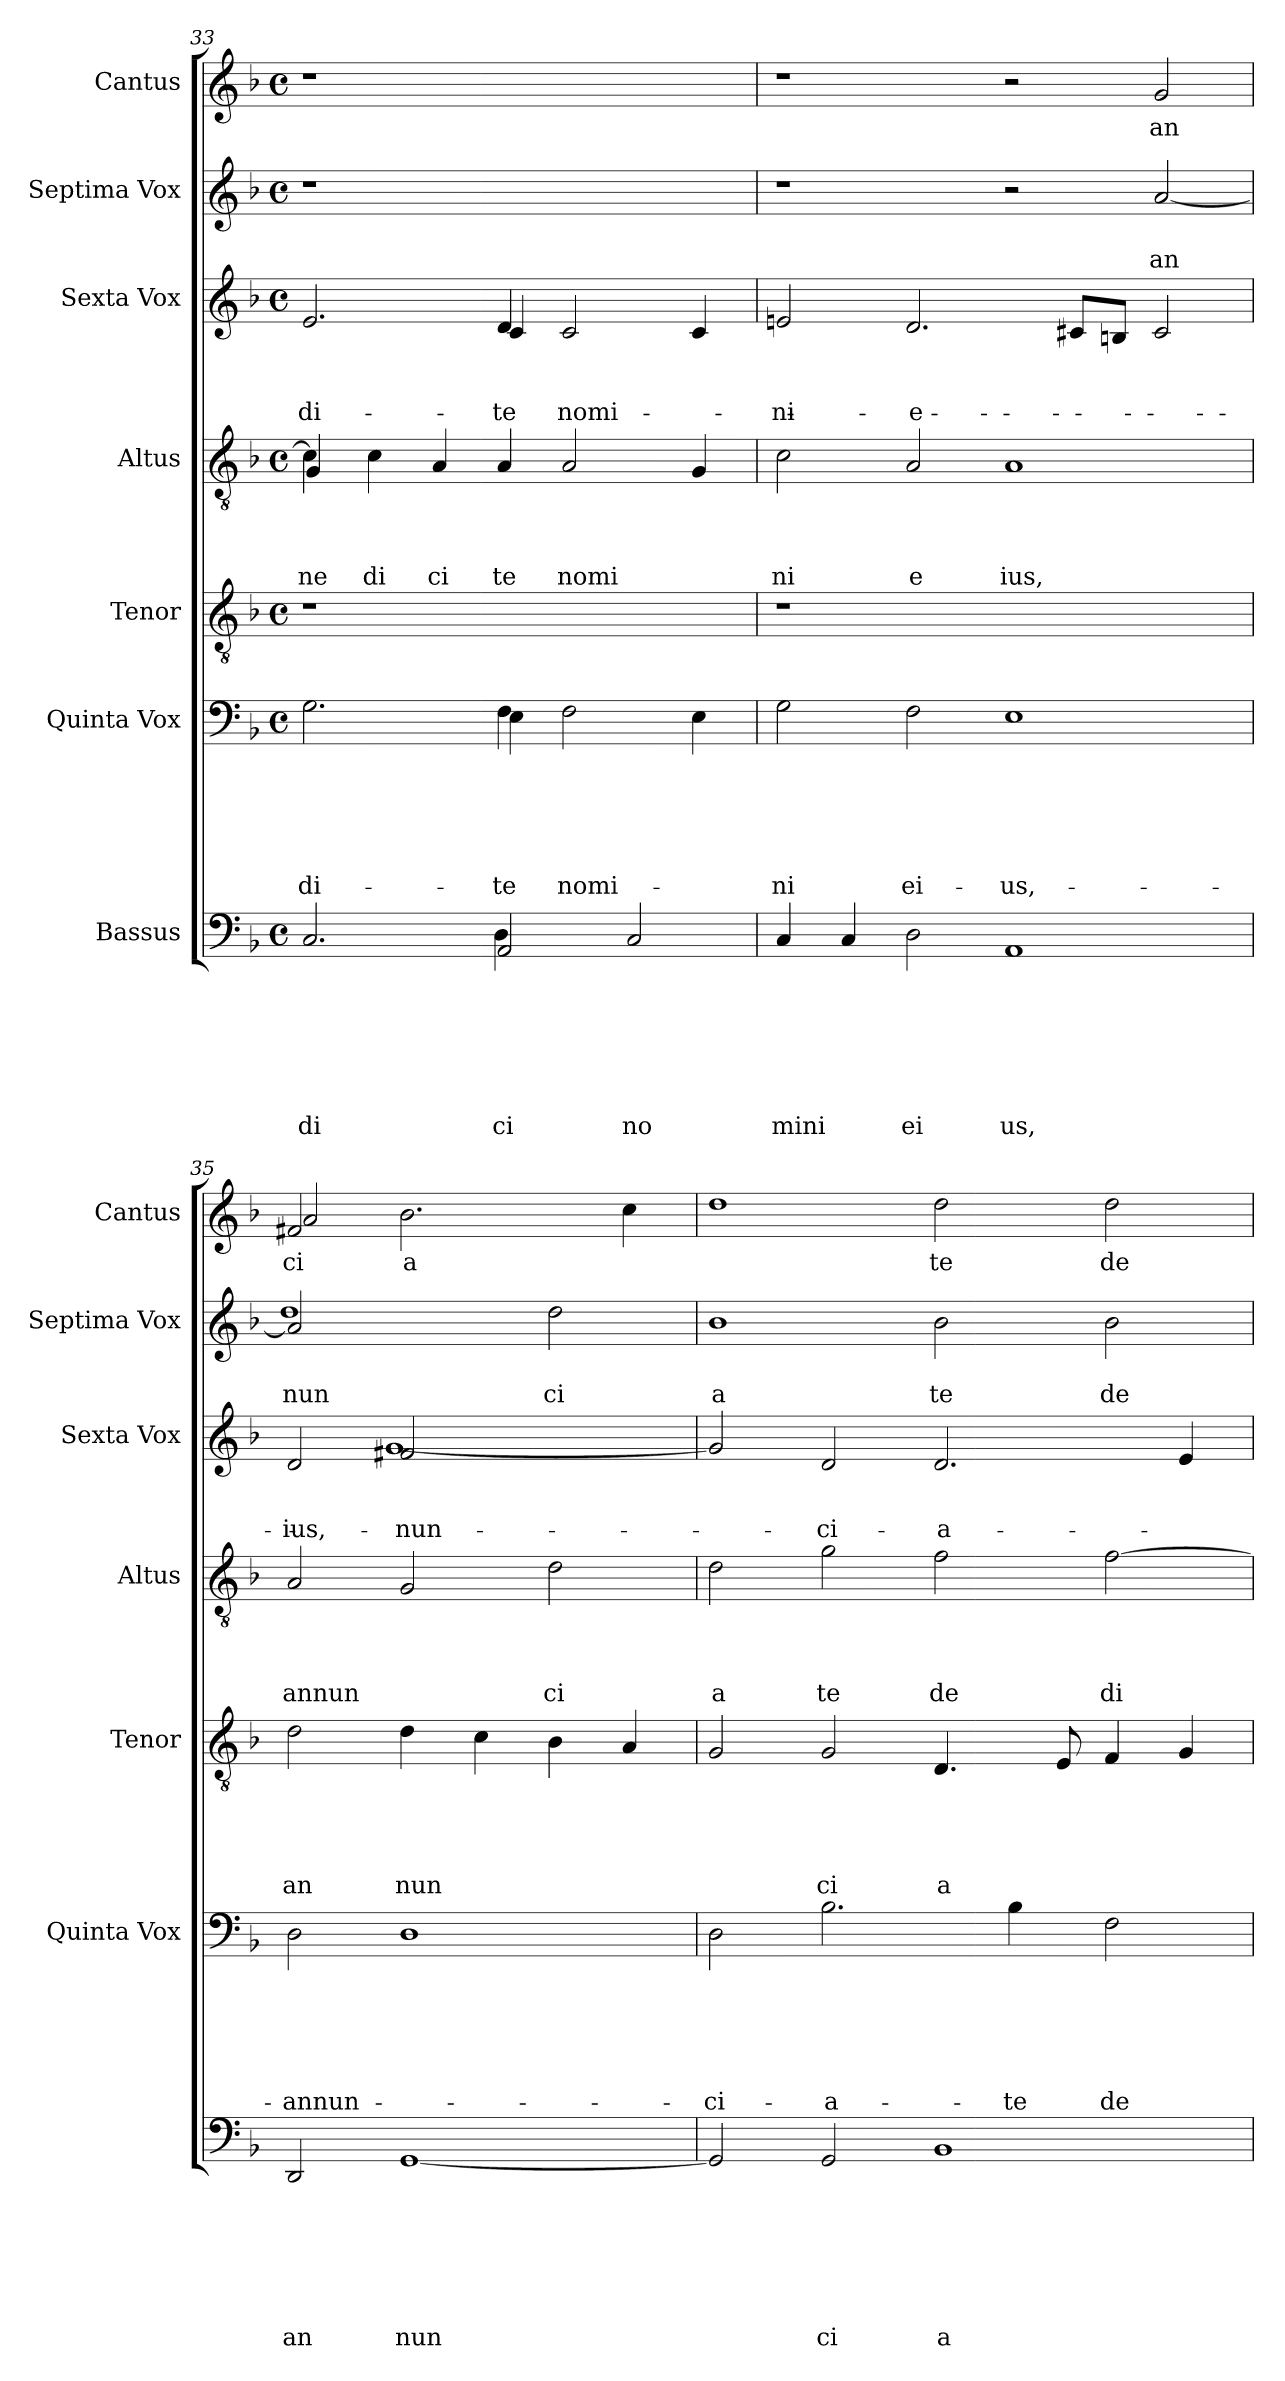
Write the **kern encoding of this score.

**kern	**text	**text	**text	**text	**text	**text	**text	**kern	**text	**text	**text	**text	**text	**text	**kern	**text	**text	**text	**text	**text	**kern	**text	**text	**text	**text	**kern	**text	**text	**text	**kern	**text	**text	**kern	**text
*part7	*part7	*part7	*part7	*part7	*part7	*part7	*part7	*part6	*part6	*part6	*part6	*part6	*part6	*part6	*part5	*part5	*part5	*part5	*part5	*part5	*part4	*part4	*part4	*part4	*part4	*part3	*part3	*part3	*part3	*part2	*part2	*part2	*part1	*part1
*staff7	*staff7	*staff7	*staff7	*staff7	*staff7	*staff7	*staff7	*staff6	*staff6	*staff6	*staff6	*staff6	*staff6	*staff6	*staff5	*staff5	*staff5	*staff5	*staff5	*staff5	*staff4	*staff4	*staff4	*staff4	*staff4	*staff3	*staff3	*staff3	*staff3	*staff2	*staff2	*staff2	*staff1	*staff1
*I"Bassus	*	*	*	*	*	*	*	*I"Quinta Vox	*	*	*	*	*	*	*I"Tenor	*	*	*	*	*	*I"Altus	*	*	*	*	*I"Sexta Vox	*	*	*	*I"Septima Vox	*	*	*I"Cantus	*
*	*	*	*	*	*	*	*	*I'Quinta Vox	*	*	*	*	*	*	*I'Tenor	*	*	*	*	*	*I'Altus	*	*	*	*	*I'Sexta Vox	*	*	*	*I'Septima Vox	*	*	*I'Cantus	*
*clefF4	*	*	*	*	*	*	*	*clefF4	*	*	*	*	*	*	*clefGv2	*	*	*	*	*	*clefGv2	*	*	*	*	*clefG2	*	*	*	*clefG2	*	*	*clefG2	*
*k[b-]	*	*	*	*	*	*	*	*k[b-]	*	*	*	*	*	*	*k[b-]	*	*	*	*	*	*k[b-]	*	*	*	*	*k[b-]	*	*	*	*k[b-]	*	*	*k[b-]	*
*F:	*	*	*	*	*	*	*	*F:	*	*	*	*	*	*	*F:	*	*	*	*	*	*F:	*	*	*	*	*F:	*	*	*	*F:	*	*	*F:	*
*M4/4	*	*	*	*	*	*	*	*M4/4	*	*	*	*	*	*	*M4/4	*	*	*	*	*	*M4/4	*	*	*	*	*M4/4	*	*	*	*M4/4	*	*	*M4/4	*
*met(c)	*	*	*	*	*	*	*	*met(c)	*	*	*	*	*	*	*met(c)	*	*	*	*	*	*met(c)	*	*	*	*	*met(c)	*	*	*	*met(c)	*	*	*met(c)	*
=33	=33	=33	=33	=33	=33	=33	=33	=33	=33	=33	=33	=33	=33	=33	=33	=33	=33	=33	=33	=33	=33	=33	=33	=33	=33	=33	=33	=33	=33	=33	=33	=33	=33	=33
!	!	!	!	!	!	!	!LO:LY:b	!	!	!	!	!	!	!LO:LY:b	!	!	!	!	!	!	!	!	!	!	!LO:LY:b	!	!	!	!LO:LY:b	!	!	!	!	!
*^	*	*	*	*	*	*	*	*^	*	*	*	*	*	*	*	*	*	*	*	*	*^	*	*	*	*	*^	*	*	*	*	*	*	*	*
2.C/	2.ryy	.	.	.	.	.	.	di	2.G\	2.ryy	.	.	.	.	.	di-	1r	.	.	.	.	.	4c\]	4G/	.	.	.	ne	2.e/	2.ryy	.	.	di-	1r	.	.	1r	.
!	!	!	!	!	!	!	!	!	!	!	!	!	!	!	!	!	!	!	!	!	!	!	!	!	!	!	!	!LO:LY:b	!	!	!	!	!	!	!	!	!	!
.	.	.	.	.	.	.	.	.	.	.	.	.	.	.	.	.	.	.	.	.	.	.	4c\	1.ryy	.	.	.	di	.	.	.	.	.	.	.	.	.	.
!	!	!	!	!	!	!	!	!	!	!	!	!	!	!	!	!	!	!	!	!	!	!	!	!	!	!	!	!LO:LY:b	!	!	!	!	!	!	!	!	!	!
.	.	.	.	.	.	.	.	.	.	.	.	.	.	.	.	.	.	.	.	.	.	.	4A/	.	.	.	.	ci	.	.	.	.	.	.	.	.	.	.
!	!	!	!	!	!	!	!	!LO:LY:b	!	!	!	!	!	!	!	!	!	!	!	!	!	!	!	!	!	!	!	!	!	!	!	!	!	!	!	!	!	!
!	!	!	!	!	!	!	!	!LO:LY:b	!	!	!	!	!	!	!	!LO:LY:b	!	!	!	!	!	!	!	!	!	!	!	!	!	!	!	!	!	!	!	!	!	!
!	!	!	!	!	!	!	!	!	!	!	!	!	!	!	!	!LO:LY:b	!	!	!	!	!	!	!	!	!	!	!	!LO:LY:b	!	!	!	!	!LO:LY:b	!	!	!	!	!
!	!	!	!	!	!	!	!	!	!	!	!	!	!	!	!	!	!	!	!	!	!	!	!	!	!	!	!	!	!	!	!	!	!LO:LY:b	!	!	!	!	!
2AA/	4D\	.	.	.	.	.	.	ci	4F\	4E\	.	.	.	.	.	-te	.	.	.	.	.	.	4A/	.	.	.	.	te	4d/	4c/	.	.	-te	.	.	.	.	.
!	!	!	!	!	!	!	!	!	!	!	!	!	!	!	!	!LO:LY:b	!	!	!	!	!	!	!	!	!	!	!	!LO:LY:b	!	!	!	!	!LO:LY:b	!	!	!	!	!
.	2.ryy	.	.	.	.	.	.	.	2.ryy	2F\	.	.	.	.	.	nomi-	2.ryy	.	.	.	.	.	2A/	.	.	.	.	nomi	2.ryy	2c/	.	.	nomi-	2.ryy	.	.	2.ryy	.
!	!	!	!	!	!	!	!	!LO:LY:b	!	!	!	!	!	!	!	!	!	!	!	!	!	!	!	!	!	!	!	!	!	!	!	!	!	!	!	!	!	!
2C/	.	.	.	.	.	.	.	no	.	.	.	.	.	.	.	.	.	.	.	.	.	.	.	.	.	.	.	.	.	.	.	.	.	.	.	.	.	.
.	.	.	.	.	.	.	.	.	.	4E\	.	.	.	.	.	.	.	.	.	.	.	.	4G/	.	.	.	.	.	.	4c/	.	.	.	.	.	.	.	.
*v	*v	*	*	*	*	*	*	*	*	*	*	*	*	*	*	*	*	*	*	*	*	*	*v	*v	*	*	*	*	*	*	*	*	*	*	*	*	*	*
=34	=34	=34	=34	=34	=34	=34	=34	=34	=34	=34	=34	=34	=34	=34	=34	=34	=34	=34	=34	=34	=34	=34	=34	=34	=34	=34	=34	=34	=34	=34	=34	=34	=34	=34	=34	=34
!	!	!	!	!	!	!	!LO:LY:b	!	!	!	!	!	!	!	!LO:LY:b	!	!	!	!	!	!	!	!	!	!	!LO:LY:b	!	!	!	!	!LO:LY:b	!	!	!	!	!
*	*	*	*	*	*	*	*	*v	*v	*	*	*	*	*	*	*	*	*	*	*	*	*	*	*	*	*	*v	*v	*	*	*	*	*	*	*	*
4C/	.	.	.	.	.	.	mini	2G\	.	.	.	.	.	-ni	1r	.	.	.	.	.	2c\	.	.	.	ni	2en/	.	.	-ni	1r	.	.	1r	.
4C/	.	.	.	.	.	.	.	.	.	.	.	.	.	.	.	.	.	.	.	.	.	.	.	.	.	.	.	.	.	.	.	.	.	.
!	!	!	!	!	!	!	!LO:LY:b	!	!	!	!	!	!	!LO:LY:b	!	!	!	!	!	!	!	!	!	!	!LO:LY:b	!	!	!	!LO:LY:b	!	!	!	!	!
2D\	.	.	.	.	.	.	ei	2F\	.	.	.	.	.	ei-	.	.	.	.	.	.	2A/	.	.	.	e	2.d/	.	.	e-	.	.	.	.	.
!	!	!	!	!	!	!	!LO:LY:b	!	!	!	!	!	!	!LO:LY:b	!	!	!	!	!	!	!	!	!	!	!LO:LY:b	!	!	!	!	!	!	!	!	!
1AA	.	.	.	.	.	.	us,	1E	.	.	.	.	.	-us,-	1ryy	.	.	.	.	.	1A	.	.	.	ius,	.	.	.	.	2r	.	.	2r	.
.	.	.	.	.	.	.	.	.	.	.	.	.	.	.	.	.	.	.	.	.	.	.	.	.	.	8c#/L	.	.	.	.	.	.	.	.
.	.	.	.	.	.	.	.	.	.	.	.	.	.	.	.	.	.	.	.	.	.	.	.	.	.	8B/J	.	.	.	.	.	.	.	.
!	!	!	!	!	!	!	!	!	!	!	!	!	!	!	!	!	!	!	!	!	!	!	!	!	!	!	!	!	!	!	!	!LO:LY:b	!	!LO:LY:b
.	.	.	.	.	.	.	.	.	.	.	.	.	.	.	.	.	.	.	.	.	.	.	.	.	.	2c#/	.	.	.	[<2a/	.	an	2g/	an
=35	=35	=35	=35	=35	=35	=35	=35	=35	=35	=35	=35	=35	=35	=35	=35	=35	=35	=35	=35	=35	=35	=35	=35	=35	=35	=35	=35	=35	=35	=35	=35	=35	=35	=35
!	!	!	!	!	!	!	!LO:LY:b	!	!	!	!	!	!	!LO:LY:b	!	!	!	!	!	!LO:LY:b	!	!	!	!	!LO:LY:b	!	!	!	!LO:LY:b	!	!	!LO:LY:b	!	!LO:LY:b
*	*	*	*	*	*	*	*	*	*	*	*	*	*	*	*	*	*	*	*	*	*	*	*	*	*	*^	*	*	*	*^	*	*	*^	*
!	!	!	!	!	!	!	!	!	!	!	!	!	!	!	!	!	!	!	!	!	!	!	!	!	!	!	!	!	!	!	!	!	!	!	!	!	!LO:LY:b
2DD/	.	.	.	.	.	.	an	2D\	.	.	.	.	.	-annun-	2d\	.	.	.	.	an	2A/	.	.	.	annun	2d/	2ryy	.	.	-ius,	2a/]	1dd	.	nun	2f#X/	2a/	ci
!	!	!	!	!	!	!	!LO:LY:b	!	!	!	!	!	!	!	!	!	!	!	!	!LO:LY:b	!	!	!	!	!	!	!	!	!	!LO:LY:b	!	!	!	!	!	!	!
!	!	!	!	!	!	!	!	!	!	!	!	!	!	!	!	!	!	!	!	!	!	!	!	!	!	!	!	!	!	!LO:LY:b	!	!	!	!	!	!	!LO:LY:b
[<1GG	.	.	.	.	.	.	nun	1D	.	.	.	.	.	.	4d\	.	.	.	.	nun	2G/	.	.	.	.	2f#X/	[<1g	.	.	-nun-	1ryy	.	.	.	1ryy	2.b-\	a
.	.	.	.	.	.	.	.	.	.	.	.	.	.	.	4c\	.	.	.	.	.	.	.	.	.	.	.	.	.	.	.	.	.	.	.	.	.	.
!	!	!	!	!	!	!	!	!	!	!	!	!	!	!	!	!	!	!	!	!	!	!	!	!	!LO:LY:b	!	!	!	!	!	!	!	!	!LO:LY:b	!	!	!
.	.	.	.	.	.	.	.	.	.	.	.	.	.	.	4B-\	.	.	.	.	.	2d\	.	.	.	ci	2ryy	.	.	.	.	.	2dd\	.	ci	.	.	.
.	.	.	.	.	.	.	.	.	.	.	.	.	.	.	4A/	.	.	.	.	.	.	.	.	.	.	.	.	.	.	.	.	.	.	.	.	4cc\	.
*	*	*	*	*	*	*	*	*	*	*	*	*	*	*	*	*	*	*	*	*	*	*	*	*	*	*v	*v	*	*	*	*	*	*	*	*	*	*
*	*	*	*	*	*	*	*	*	*	*	*	*	*	*	*	*	*	*	*	*	*	*	*	*	*	*	*	*	*	*v	*v	*	*	*	*	*
=36	=36	=36	=36	=36	=36	=36	=36	=36	=36	=36	=36	=36	=36	=36	=36	=36	=36	=36	=36	=36	=36	=36	=36	=36	=36	=36	=36	=36	=36	=36	=36	=36	=36	=36	=36
!	!	!	!	!	!	!	!	!	!	!	!	!	!	!LO:LY:b	!	!	!	!	!	!	!	!	!	!	!LO:LY:b	!	!	!	!	!	!	!LO:LY:b	!	!	!
*	*	*	*	*	*	*	*	*	*	*	*	*	*	*	*	*	*	*	*	*	*	*	*	*	*	*	*	*	*	*	*	*	*v	*v	*
2GG/]	.	.	.	.	.	.	.	2D\	.	.	.	.	.	-ci-	2G/	.	.	.	.	.	2d\	.	.	.	a	2g/]	.	.	.	1b-	.	a	1dd	.
!	!	!	!	!	!	!	!LO:LY:b	!	!	!	!	!	!	!LO:LY:b	!	!	!	!	!	!LO:LY:b	!	!	!	!	!LO:LY:b	!	!	!	!LO:LY:b	!	!	!	!	!
2GG/	.	.	.	.	.	.	ci	2.B-\	.	.	.	.	.	-a-	2G/	.	.	.	.	ci	2g\	.	.	.	te	2d/	.	.	-ci-	.	.	.	.	.
!	!	!	!	!	!	!	!LO:LY:b	!	!	!	!	!	!	!	!	!	!	!	!	!LO:LY:b	!	!	!	!	!LO:LY:b	!	!	!	!LO:LY:b	!	!	!LO:LY:b	!	!LO:LY:b
1BB-	.	.	.	.	.	.	a	.	.	.	.	.	.	.	4.D/	.	.	.	.	a	2f\	.	.	.	de	2.d/	.	.	-a-	2b-\	.	te	2dd\	te
!	!	!	!	!	!	!	!	!	!	!	!	!	!	!LO:LY:b	!	!	!	!	!	!	!	!	!	!	!	!	!	!	!	!	!	!	!	!
.	.	.	.	.	.	.	.	4B-\	.	.	.	.	.	-te	.	.	.	.	.	.	.	.	.	.	.	.	.	.	.	.	.	.	.	.
.	.	.	.	.	.	.	.	.	.	.	.	.	.	.	8E/	.	.	.	.	.	.	.	.	.	.	.	.	.	.	.	.	.	.	.
!	!	!	!	!	!	!	!	!	!	!	!	!	!	!LO:LY:b	!	!	!	!	!	!	!	!	!	!	!LO:LY:b	!	!	!	!	!	!	!LO:LY:b	!	!LO:LY:b
.	.	.	.	.	.	.	.	2F\	.	.	.	.	.	de	4F/	.	.	.	.	.	[>2f\	.	.	.	di	.	.	.	.	2b-\	.	de	2dd\	de
.	.	.	.	.	.	.	.	.	.	.	.	.	.	.	4G/	.	.	.	.	.	.	.	.	.	.	4e/	.	.	.	.	.	.	.	.
=	=	=	=	=	=	=	=	=	=	=	=	=	=	=	=	=	=	=	=	=	=	=	=	=	=	=	=	=	=	=	=	=	=	=
*-	*-	*-	*-	*-	*-	*-	*-	*-	*-	*-	*-	*-	*-	*-	*-	*-	*-	*-	*-	*-	*-	*-	*-	*-	*-	*-	*-	*-	*-	*-	*-	*-	*-	*-
